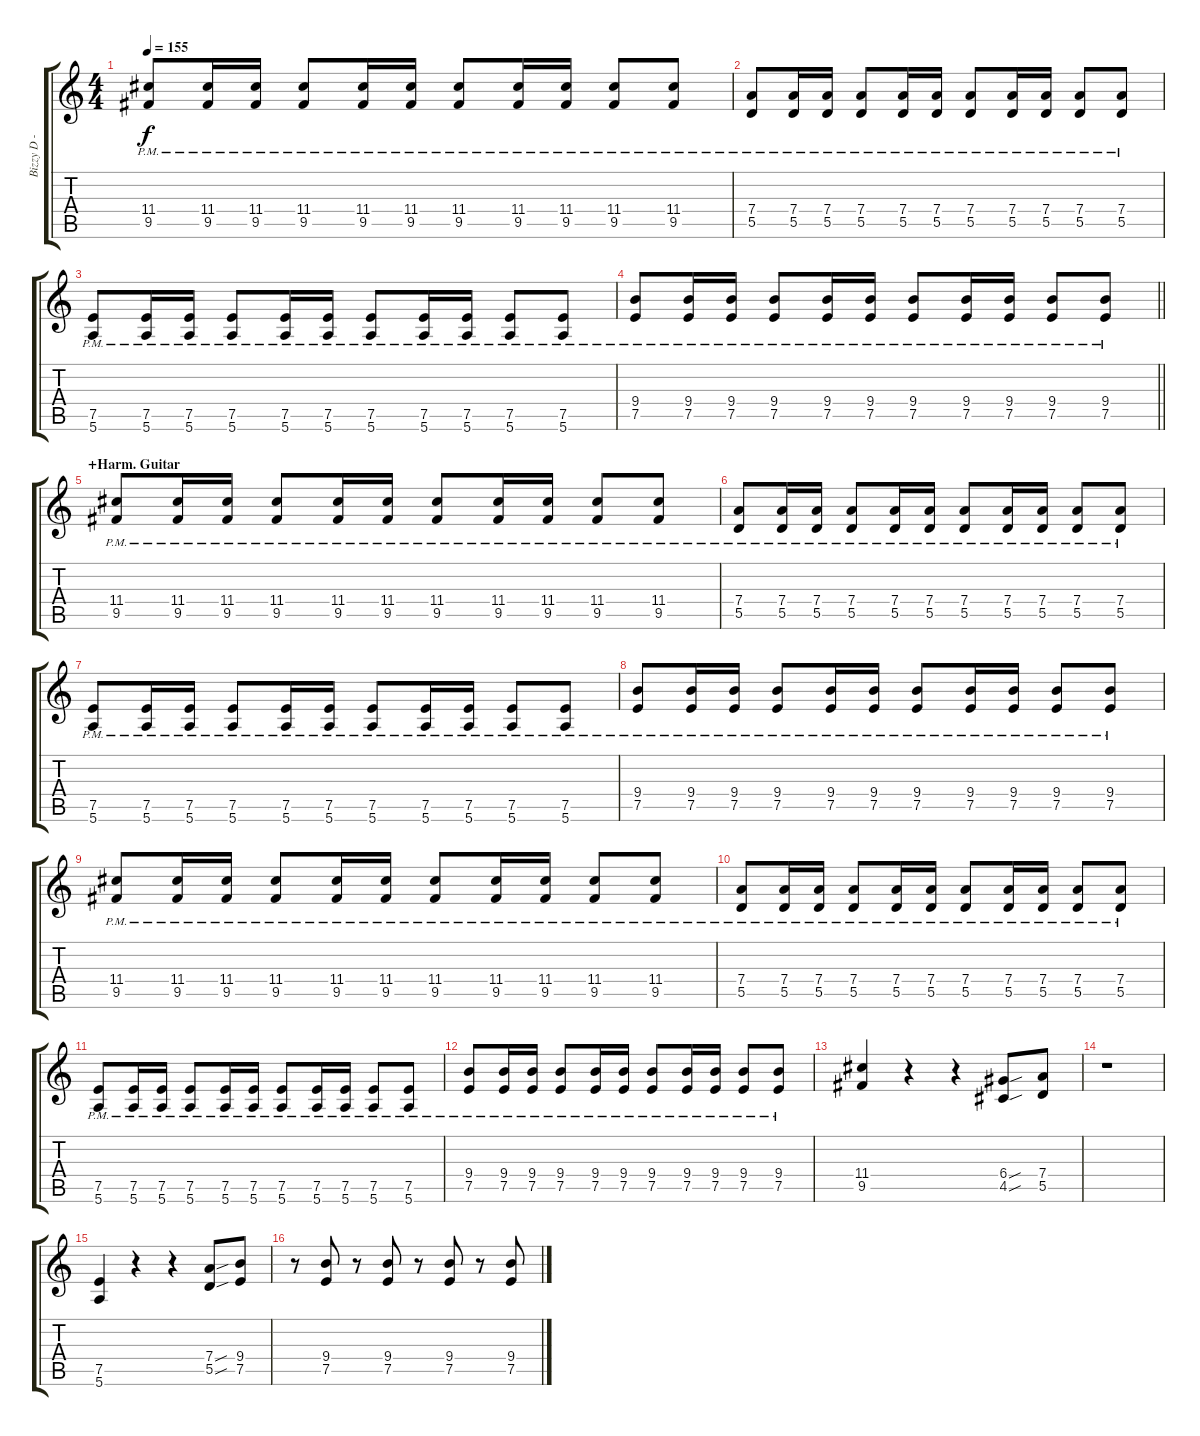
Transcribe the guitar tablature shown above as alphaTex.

\track ("Bizzy D - Rhythm Guitar" "Bizzy D - ") {instrument distortionguitar}
\staff {score tabs}
\tuning (E4 B3 G3 D3 A2 E2) {hide}
\ts (4 4)
\tempo 155
\clef g2
\ks c
(11.4{pm} 9.5{pm}).8{dy f} (11.4{pm} 9.5).16 (11.4{pm} 9.5{pm}).16 (11.4{pm} 9.5{pm}).8 (11.4{pm} 9.5{pm}).16 (11.4{pm} 9.5{pm}).16 (11.4{pm} 9.5{pm}).8 (11.4{pm} 9.5{pm}).16 (11.4{pm} 9.5{pm}).16 (11.4{pm} 9.5{pm}).8 (11.4{pm} 9.5{pm}).8 |
(7.4{pm} 5.5{pm}).8 (7.4{pm} 5.5{pm}).16 (7.4{pm} 5.5{pm}).16 (7.4{pm} 5.5{pm}).8 (7.4{pm} 5.5{pm}).16 (7.4{pm} 5.5{pm}).16 (7.4{pm} 5.5{pm}).8 (7.4{pm} 5.5{pm}).16 (7.4{pm} 5.5{pm}).16 (7.4{pm} 5.5{pm}).8 (7.4{pm} 5.5{pm}).8 |
(7.5{pm} 5.6{pm}).8 (7.5{pm} 5.6{pm}).16 (7.5{pm} 5.6{pm}).16 (7.5{pm} 5.6{pm}).8 (7.5{pm} 5.6{pm}).16 (7.5{pm} 5.6{pm}).16 (7.5{pm} 5.6{pm}).8 (7.5{pm} 5.6{pm}).16 (7.5{pm} 5.6{pm}).16 (7.5{pm} 5.6{pm}).8 (7.5{pm} 5.6{pm}).8 |
\barLineRight lightlight
(9.4{pm} 7.5{pm}).8 (9.4{pm} 7.5{pm}).16 (9.4{pm} 7.5{pm}).16 (9.4{pm} 7.5{pm}).8 (9.4{pm} 7.5{pm}).16 (9.4{pm} 7.5{pm}).16 (9.4{pm} 7.5{pm}).8 (9.4{pm} 7.5{pm}).16 (9.4{pm} 7.5{pm}).16 (9.4{pm} 7.5{pm}).8 (9.4{pm} 7.5{pm}).8 |
\section ("" "+Harm. Guitar")
(11.4{pm} 9.5{pm}).8 (11.4{pm} 9.5).16 (11.4{pm} 9.5{pm}).16 (11.4{pm} 9.5{pm}).8 (11.4{pm} 9.5{pm}).16 (11.4{pm} 9.5{pm}).16 (11.4{pm} 9.5{pm}).8 (11.4{pm} 9.5{pm}).16 (11.4{pm} 9.5{pm}).16 (11.4{pm} 9.5{pm}).8 (11.4{pm} 9.5{pm}).8 |
(7.4{pm} 5.5{pm}).8 (7.4{pm} 5.5{pm}).16 (7.4{pm} 5.5{pm}).16 (7.4{pm} 5.5{pm}).8 (7.4{pm} 5.5{pm}).16 (7.4{pm} 5.5{pm}).16 (7.4{pm} 5.5{pm}).8 (7.4{pm} 5.5{pm}).16 (7.4{pm} 5.5{pm}).16 (7.4{pm} 5.5{pm}).8 (7.4{pm} 5.5{pm}).8 |
(7.5{pm} 5.6{pm}).8 (7.5{pm} 5.6{pm}).16 (7.5{pm} 5.6{pm}).16 (7.5{pm} 5.6{pm}).8 (7.5{pm} 5.6{pm}).16 (7.5{pm} 5.6{pm}).16 (7.5{pm} 5.6{pm}).8 (7.5{pm} 5.6{pm}).16 (7.5{pm} 5.6{pm}).16 (7.5{pm} 5.6{pm}).8 (7.5{pm} 5.6{pm}).8 |
(9.4{pm} 7.5{pm}).8 (9.4{pm} 7.5{pm}).16 (9.4{pm} 7.5{pm}).16 (9.4{pm} 7.5{pm}).8 (9.4{pm} 7.5{pm}).16 (9.4{pm} 7.5{pm}).16 (9.4{pm} 7.5{pm}).8 (9.4{pm} 7.5{pm}).16 (9.4{pm} 7.5{pm}).16 (9.4{pm} 7.5{pm}).8 (9.4{pm} 7.5{pm}).8 |
(11.4{pm} 9.5{pm}).8 (11.4{pm} 9.5).16 (11.4{pm} 9.5{pm}).16 (11.4{pm} 9.5{pm}).8 (11.4{pm} 9.5{pm}).16 (11.4{pm} 9.5{pm}).16 (11.4{pm} 9.5{pm}).8 (11.4{pm} 9.5{pm}).16 (11.4{pm} 9.5{pm}).16 (11.4{pm} 9.5{pm}).8 (11.4{pm} 9.5{pm}).8 |
(7.4{pm} 5.5{pm}).8 (7.4{pm} 5.5{pm}).16 (7.4{pm} 5.5{pm}).16 (7.4{pm} 5.5{pm}).8 (7.4{pm} 5.5{pm}).16 (7.4{pm} 5.5{pm}).16 (7.4{pm} 5.5{pm}).8 (7.4{pm} 5.5{pm}).16 (7.4{pm} 5.5{pm}).16 (7.4{pm} 5.5{pm}).8 (7.4{pm} 5.5{pm}).8 |
(7.5{pm} 5.6{pm}).8 (7.5{pm} 5.6{pm}).16 (7.5{pm} 5.6{pm}).16 (7.5{pm} 5.6{pm}).8 (7.5{pm} 5.6{pm}).16 (7.5{pm} 5.6{pm}).16 (7.5{pm} 5.6{pm}).8 (7.5{pm} 5.6{pm}).16 (7.5{pm} 5.6{pm}).16 (7.5{pm} 5.6{pm}).8 (7.5{pm} 5.6{pm}).8 |
(9.4{pm} 7.5{pm}).8 (9.4{pm} 7.5{pm}).16 (9.4{pm} 7.5{pm}).16 (9.4{pm} 7.5{pm}).8 (9.4{pm} 7.5{pm}).16 (9.4{pm} 7.5{pm}).16 (9.4{pm} 7.5{pm}).8 (9.4{pm} 7.5{pm}).16 (9.4{pm} 7.5{pm}).16 (9.4{pm} 7.5{pm}).8 (9.4{pm} 7.5{pm}).8 |
(11.4 9.5).4 r.4 r.4 (6.4{sou} 4.5{sou}).8 (7.4 5.5).8 |
r.1 |
(7.5 5.6).4 r.4 r.4 (7.4{sou} 5.5{sou}).8 (9.4 7.5).8 |
r.8 (9.4 7.5).8 r.8 (9.4 7.5).8 r.8 (9.4 7.5).8 r.8 (9.4 7.5).8
